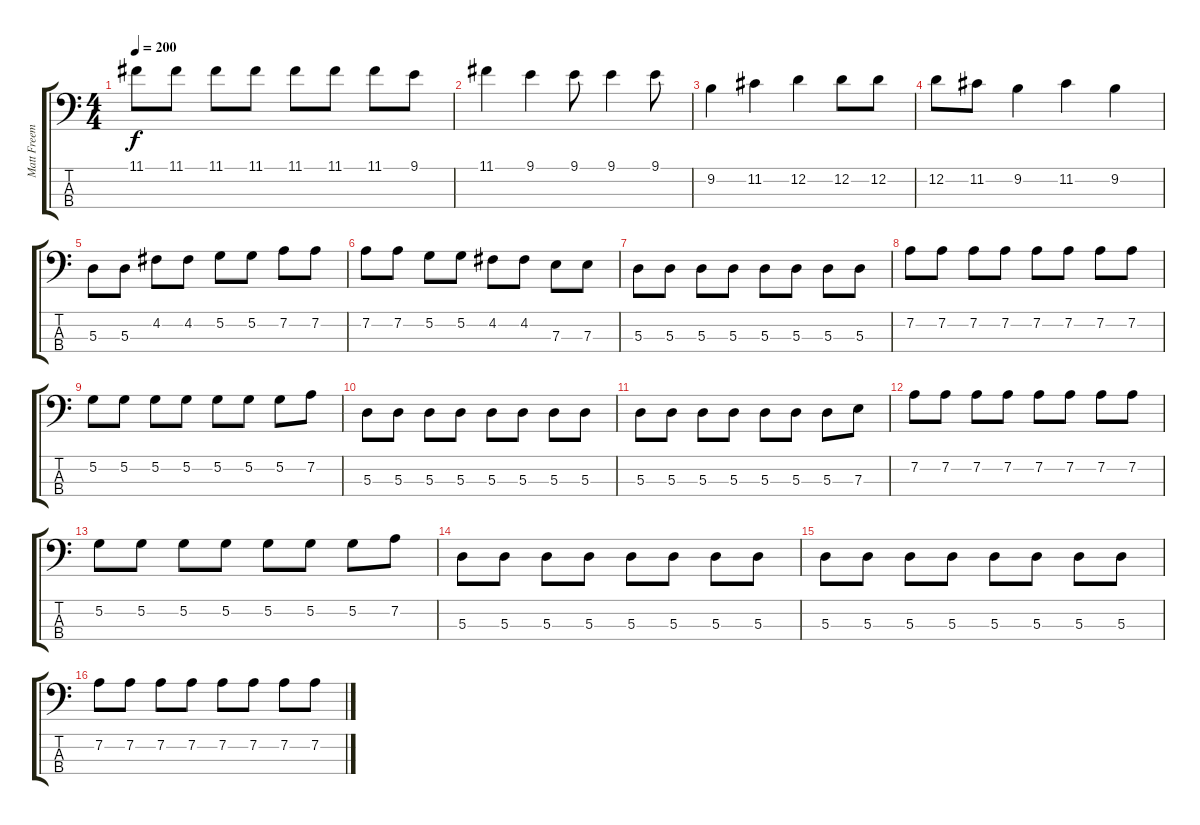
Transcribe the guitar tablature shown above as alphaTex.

\track ("Matt Freeman" "Matt Freem") {instrument electricbasspick}
\staff {score tabs}
\tuning (G2 D2 A1 E1) {hide}
\ts (4 4)
\tempo 200
\clef f4
\ks c
11.1.8{dy f} 11.1.8 11.1.8 11.1.8 11.1.8 11.1.8 11.1.8 9.1.8 |
11.1.4 9.1.4 9.1.8 9.1.4 9.1.8 |
9.2.4 11.2.4 12.2.4 12.2.8 12.2.8 |
12.2.8 11.2.8 9.2.4 11.2.4 9.2.4 |
5.3.8 5.3.8 4.2.8 4.2.8 5.2.8 5.2.8 7.2.8 7.2.8 |
7.2.8 7.2.8 5.2.8 5.2.8 4.2.8 4.2.8 7.3.8 7.3.8 |
5.3.8 5.3.8 5.3.8 5.3.8 5.3.8 5.3.8 5.3.8 5.3.8 |
7.2.8 7.2.8 7.2.8 7.2.8 7.2.8 7.2.8 7.2.8 7.2.8 |
5.2.8 5.2.8 5.2.8 5.2.8 5.2.8 5.2.8 5.2.8 7.2.8 |
5.3.8 5.3.8 5.3.8 5.3.8 5.3.8 5.3.8 5.3.8 5.3.8 |
5.3.8 5.3.8 5.3.8 5.3.8 5.3.8 5.3.8 5.3.8 7.3.8 |
7.2.8 7.2.8 7.2.8 7.2.8 7.2.8 7.2.8 7.2.8 7.2.8 |
5.2.8 5.2.8 5.2.8 5.2.8 5.2.8 5.2.8 5.2.8 7.2.8 |
5.3.8 5.3.8 5.3.8 5.3.8 5.3.8 5.3.8 5.3.8 5.3.8 |
5.3.8 5.3.8 5.3.8 5.3.8 5.3.8 5.3.8 5.3.8 5.3.8 |
7.2.8 7.2.8 7.2.8 7.2.8 7.2.8 7.2.8 7.2.8 7.2.8
